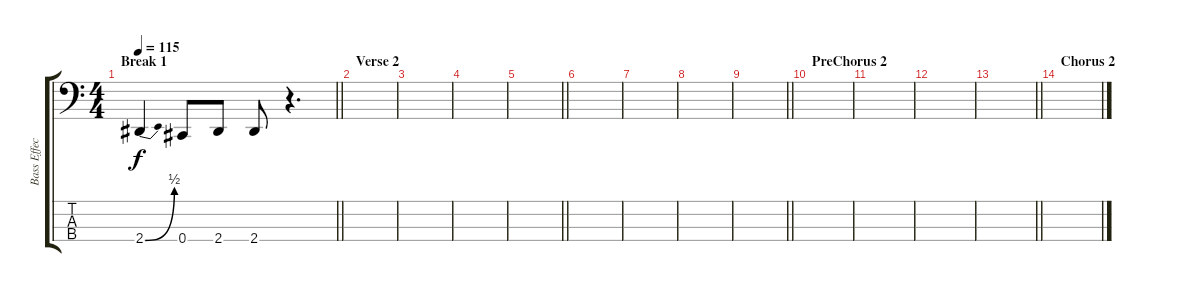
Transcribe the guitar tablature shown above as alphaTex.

\track ("Bass Effects" "Bass Effec") {instrument distortionguitar}
\staff {score tabs}
\tuning (Gb2 Db2 Ab1 Db1) {hide}
\ts (4 4)
\section ("" "Break 1")
\tempo 115
\clef f4
\barLineRight lightlight
\ks c
2.4{be (bend 0 0 60 2)}.4{dy f} 0.4.8 2.4.8 2.4.8 r.4{d} |
\section ("" "Verse 2")
|
|
|
\barLineRight lightlight
|
|
|
|
\barLineRight lightlight
|
\section ("" "PreChorus 2")
|
|
|
\barLineRight lightlight
|
\section ("" "Chorus 2")
